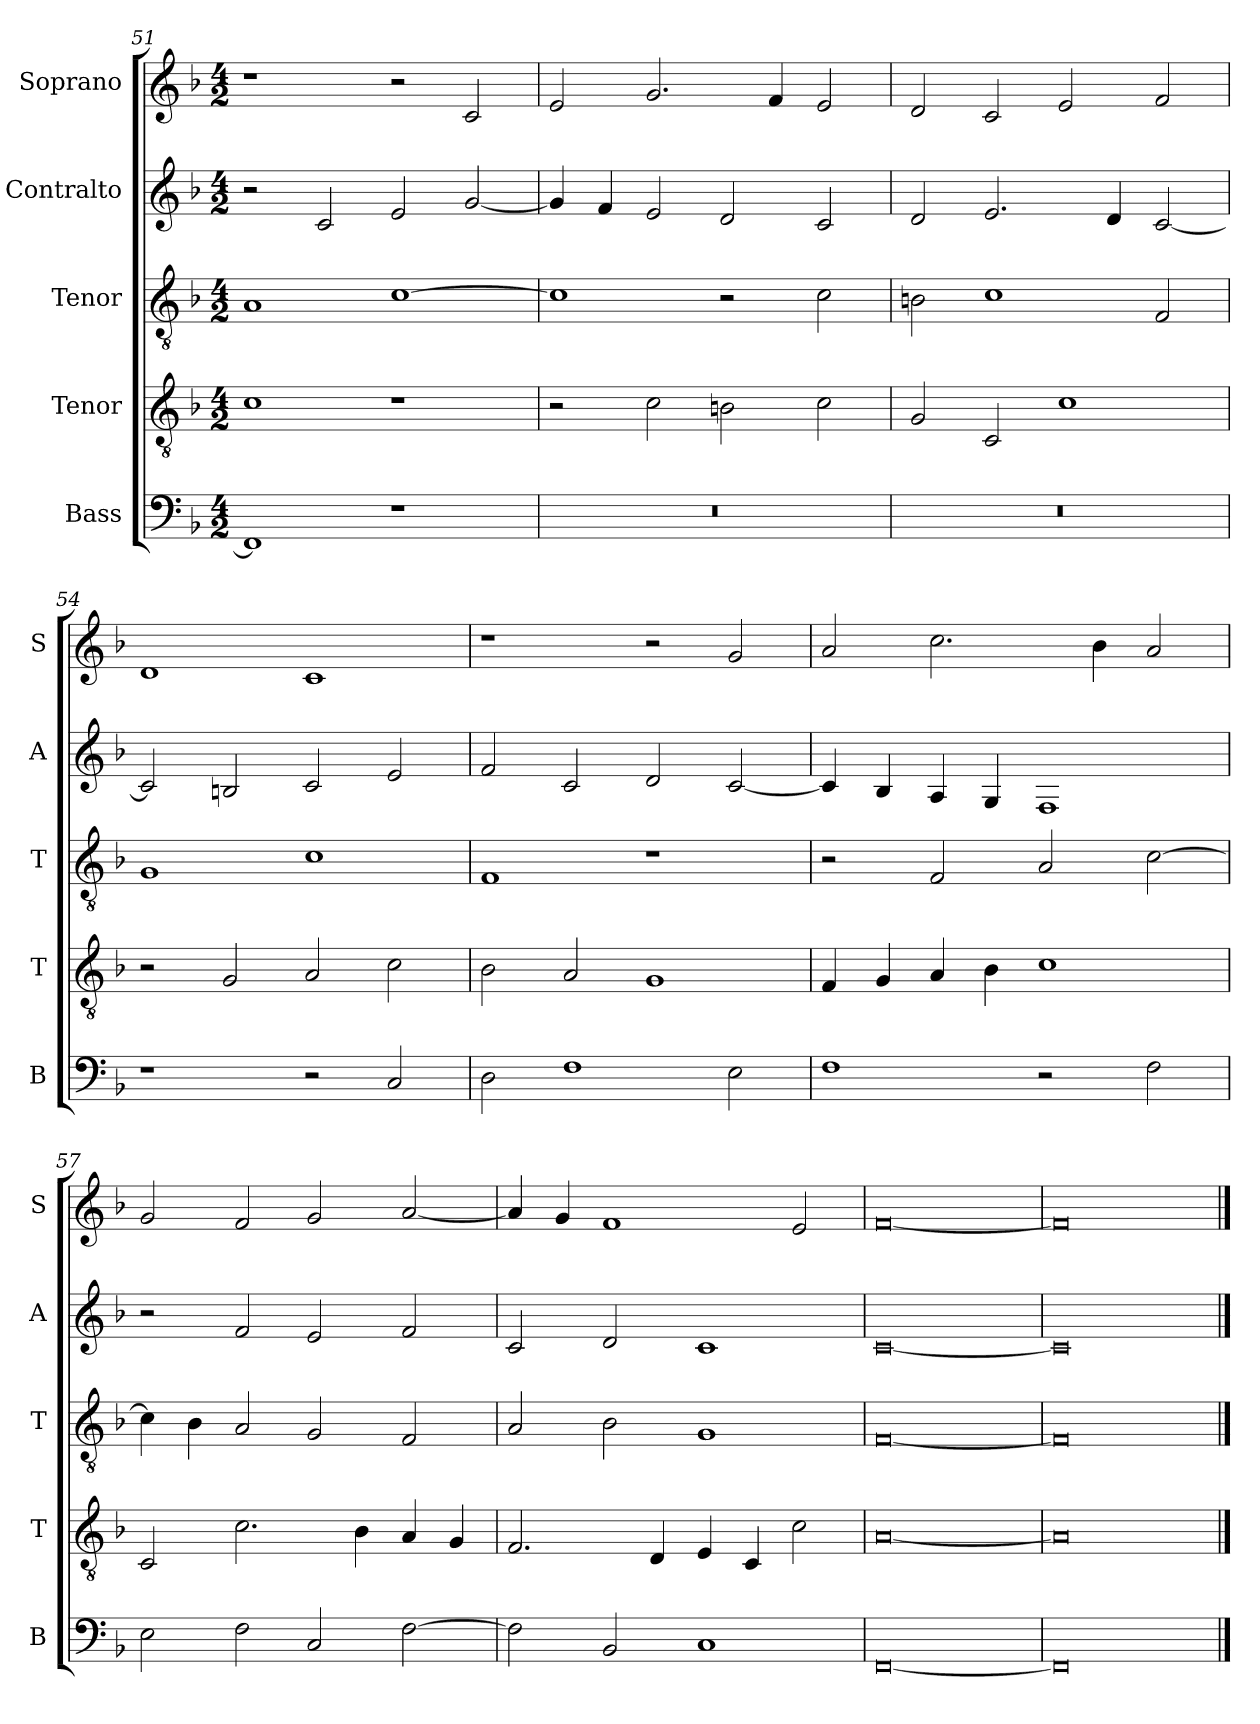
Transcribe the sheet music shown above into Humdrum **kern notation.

**kern	**kern	**kern	**kern	**kern
*part5	*part4	*part3	*part2	*part1
*staff5	*staff4	*staff3	*staff2	*staff1
*I"Bass	*I"Tenor	*I"Tenor	*I"Contralto	*I"Soprano
*I'B	*I'T	*I'T	*I'A	*I'S
*clefF4	*clefGv2	*clefGv2	*clefG2	*clefG2
*k[b-]	*k[b-]	*k[b-]	*k[b-]	*k[b-]
*F:ion	*F:ion	*F:ion	*F:ion	*F:ion
*M4/2	*M4/2	*M4/2	*M4/2	*M4/2
=51	=51	=51	=51	=51
1FF]	1c	1A	2r	1r
.	.	.	2c	.
1r	1r	[1c	2e	2r
.	.	.	[2g	2c
=52	=52	=52	=52	=52
0r	2r	1c]	4g]	2e
.	.	.	4f	.
.	2c	.	2e	2.g
.	2Bn	2r	2d	.
.	.	.	.	4f
.	2c	2c	2c	2e
=53	=53	=53	=53	=53
0r	2G	2Bn	2d	2d
.	2C	1c	2.e	2c
.	1c	.	.	2e
.	.	.	4d	.
.	.	2F	[2c	2f
=54	=54	=54	=54	=54
1r	2r	1G	2c]	1d
.	2G	.	2Bn	.
2r	2A	1c	2c	1c
2C	2c	.	2e	.
=55	=55	=55	=55	=55
2D	2B-	1F	2f	1r
1F	2A	.	2c	.
.	1G	1r	2d	2r
2E	.	.	[2c	2g
=56	=56	=56	=56	=56
1F	4F	2r	4c]	2a
.	4G	.	4B-	.
.	4A	2F	4A	2.cc
.	4B-	.	4G	.
2r	1c	2A	1F	.
.	.	.	.	4b-
2F	.	[2c	.	2a
=57	=57	=57	=57	=57
2E	2C	4c]	2r	2g
.	.	4B-	.	.
2F	2.c	2A	2f	2f
2C	.	2G	2e	2g
.	4B-	.	.	.
[2F	4A	2F	2f	[2a
.	4G	.	.	.
=58	=58	=58	=58	=58
2F]	2.F	2A	2c	4a]
.	.	.	.	4g
2BB-	.	2B-	2d	1f
.	4D	.	.	.
1C	4E	1G	1c	.
.	4C	.	.	.
.	2c	.	.	2e
=59	=59	=59	=59	=59
[0FF	[0A	[0F	[0c	[0f
=60	=60	=60	=60	=60
0FF]	0A]	0F]	0c]	0f]
==	==	==	==	==
*-	*-	*-	*-	*-
